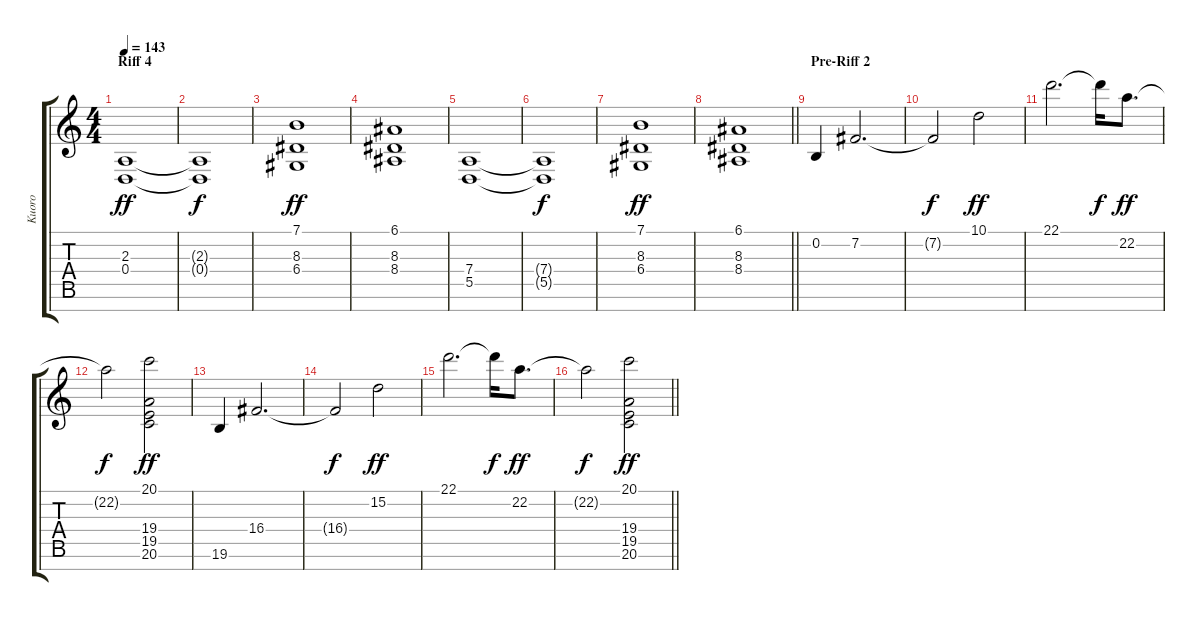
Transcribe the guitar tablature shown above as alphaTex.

\track ("Kuoro" "Kuoro") {instrument pad4choir}
\staff {score tabs}
\tuning (E4 B3 G3 D3 A2 E2 B1) {hide}
\ts (4 4)
\section ("" "Riff 4")
\tempo 143
\clef g2
\ks c
(2.3 0.4).1{dy ff} |
(2.3{t} 0.4{t}).1{dy f} |
(7.1 8.3 6.4).1{dy ff} |
(6.1 8.3 8.4).1 |
(7.4 5.5).1 |
(7.4{t} 5.5{t}).1{dy f} |
(7.1 8.3 6.4).1{dy ff} |
\barLineRight lightlight
(6.1 8.3 8.4).1 |
\section ("" "Pre-Riff 2")
0.2.4 7.2.2{d} |
7.2{t}.2{dy f} 10.1.2{dy ff} |
22.1.2{d} 22.1{t}.16{dy f} 22.2.8{d dy ff} |
22.2{t}.2{dy f} (20.1 19.4 19.5 20.6).2{dy ff} |
19.6.4 16.4.2{d} |
16.4{t}.2{dy f} 15.2.2{dy ff} |
22.1.2{d} 22.1{t}.16{dy f} 22.2.8{d dy ff} |
\barLineRight lightlight
22.2{t}.2{dy f} (20.1 19.4 19.5 20.6).2{dy ff}
